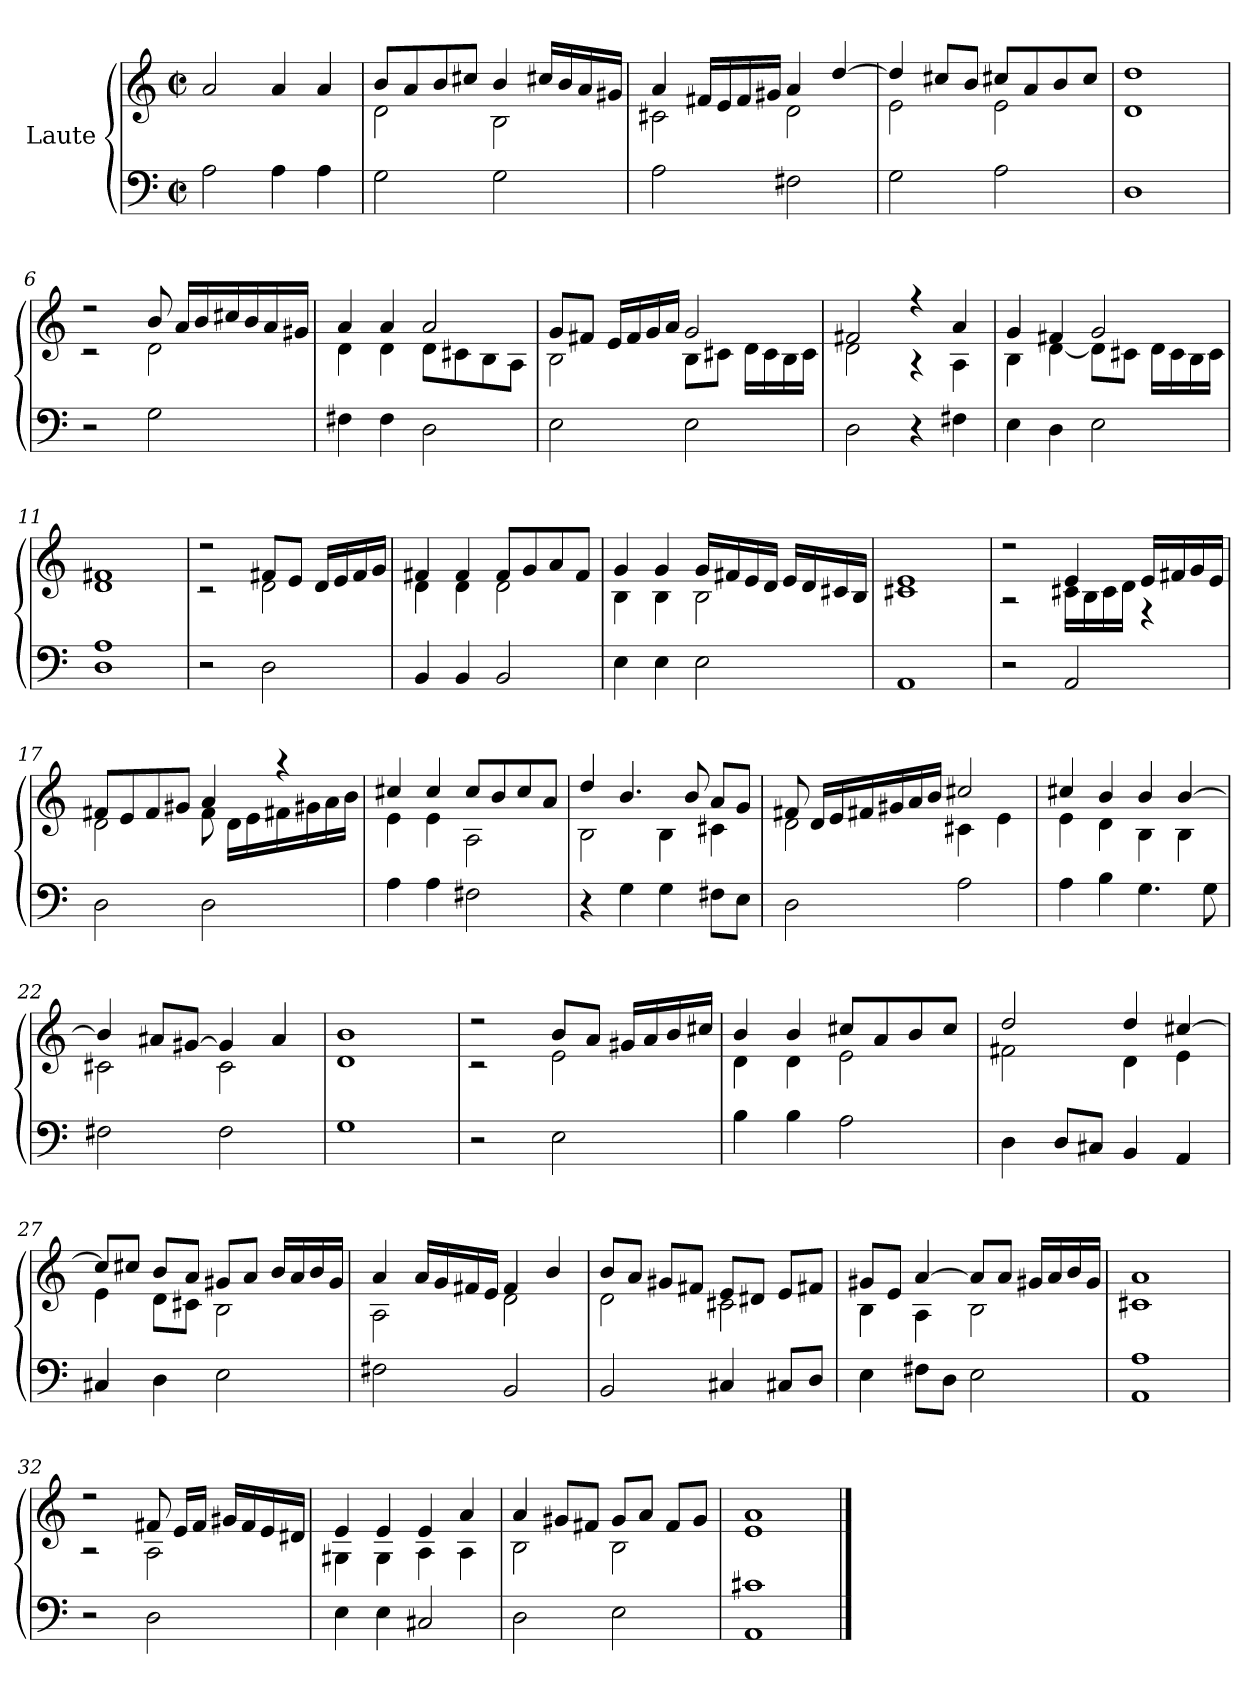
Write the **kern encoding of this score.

**kern	**kern
*part1	*part1
*staff2	*staff1
*I"Laute	*
*clefF4	*clefG2
*k[]	*k[]
*M2/2	*M2/2
*met(c|)	*met(c|)
=1	=1
2A\	2a/
4A\	4a/
4A\	4a/
=2	=2
*	*^
2G\	8b/L	2d\
.	8a/	.
.	8b/	.
.	8cc#X/J	.
2G\	4b/	2B\
.	16cc#X/LL	.
.	16b/	.
.	16a/	.
.	16g#X/JJ	.
=3	=3	=3
2A\	4a/	2c#X\
.	16f#X/LL	.
.	16e/	.
.	16f#/	.
.	16g#X/JJ	.
2F#X\	4a/	2d\
.	[4dd/	.
=4	=4	=4
2G\	4dd/]	2e\
.	8cc#X/L	.
.	8b/J	.
2A\	8cc#X/L	2e\
.	8a/	.
.	8b/	.
.	8cc#/J	.
!!LO:LB:g=z	!!
=5	=5	=5
1D	1dd	1d
=6	=6	=6
2r	2r	2r
2G\	8b/	2d\
.	16a/LL	.
.	16b/	.
.	16cc#X/	.
.	16b/	.
.	16a/	.
.	16g#X/JJ	.
=7	=7	=7
4F#X\	4a/	4d\
4F#\	4a/	4d\
2D\	2a/	8d\L
.	.	8c#X\
.	.	8B\
.	.	8A\J
=8	=8	=8
2E\	8g/L	2B\
.	8f#X/J	.
.	16e/LL	.
.	16f#/	.
.	16g/	.
.	16a/JJ	.
2E\	2g/	8B\L
.	.	8c#X\J
.	.	16d\LL
.	.	16c#\
.	.	16B\
.	.	16c#\JJ
!!LO:LB:g=z	!!
=9	=9	=9
2D\	2f#X/	2d\
4r	4r	4r
4F#X\	4a/	4A\
=10	=10	=10
4E\	4g/	4B\
4D\	4f#X/	[4d\
2E\	2g/	8d\L]
.	.	8c#X\J
.	.	16d\LL
.	.	16c#\
.	.	16B\
.	.	16c#\JJ
=11	=11	=11
1D 1A	1f#X	1d
=12	=12	=12
2r	2r	2r
2D\	8f#X/L	2d\
.	8e/J	.
.	16d/LL	.
.	16e/	.
.	16f#/	.
.	16g/JJ	.
=13	=13	=13
4BB/	4f#X/	4d\
4BB/	4f#/	4d\
2BB/	8f#/L	2d\
.	8g/	.
.	8a/	.
.	8f#/J	.
!!LO:LB:g=z	!!
=14	=14	=14
4E\	4g/	4B\
4E\	4g/	4B\
2E\	16g/LL	2B\
.	16f#X/	.
.	16e/	.
.	16d/JJ	.
.	16e/LL	.
.	16d/	.
.	16c#X/	.
.	16B/JJ	.
=15	=15	=15
1AA	1e	1c#X
=16	=16	=16
2r	2r	2r
2AA/	4e/	16c#X\LL
.	.	16B\
.	.	16c#\
.	.	16d\JJ
.	16e/LL	4r
.	16f#X/	.
.	16g/	.
.	16e/JJ	.
=17	=17	=17
2D\	8f#X/L	2d\
.	8e/	.
.	8f#/	.
.	8g#X/J	.
2D\	4a/	8f#\
.	.	16d\LL
.	.	16e\
.	4r	16f#X\
.	.	16g#X\
.	.	16a\
.	.	16b\JJ
!!LO:LB:g=z	!!
=18	=18	=18
4A\	4cc#X/	4e\
4A\	4cc#/	4e\
2F#X\	8cc#/L	2A\
.	8b/	.
.	8cc#/	.
.	8a/J	.
=19	=19	=19
4r	4dd/	2B\
4G\	4.b/	.
4G\	.	4B\
.	8b/	.
8F#X\L	8a/L	4c#X\
8E\J	8g/J	.
=20	=20	=20
2D\	8f#X/	2d\
.	16d/LL	.
.	16e/	.
.	16f#X/	.
.	16g#X/	.
.	16a/	.
.	16b/JJ	.
2A\	2cc#X/	4c#X\
.	.	4e\
!!LO:LB:g=z	!!
=21	=21	=21
4A\	4cc#X/	4e\
4B\	4b/	4d\
4.G\	4b/	4B\
.	[4b/	4B\
8G\	.	.
=22	=22	=22
2F#X\	4b/]	2c#X\
.	8a#X/L	.
.	[8g#X/J	.
2F#\	4g#/]	2c#\
.	4a#/	.
=23	=23	=23
1G	1b	1d
=24	=24	=24
2r	2r	2r
2E\	8b/L	2e\
.	8a/J	.
.	16g#X/LL	.
.	16a/	.
.	16b/	.
.	16cc#X/JJ	.
!!LO:PB:g=z	!!
=25	=25	=25
4B\	4b/	4d\
4B\	4b/	4d\
2A\	8cc#X/L	2e\
.	8a/	.
.	8b/	.
.	8cc#/J	.
=26	=26	=26
4D\	2dd/	2f#X\
8D/L	.	.
8C#X/J	.	.
4BB/	4dd/	4d\
4AA/	[4cc#X/	4e\
=27	=27	=27
4C#X/	8cc#/L]	4e\
.	8cc#X/J	.
4D\	8b/L	8d\L
.	8a/J	8c#X\J
2E\	8g#X/L	2B\
.	8a/J	.
.	16b/LL	.
.	16a/	.
.	16b/	.
.	16g#/JJ	.
=28	=28	=28
2F#X\	4a/	2A\
.	16a/LL	.
.	16g/	.
.	16f#X/	.
.	16e/JJ	.
2BB/	4f#/	2d\
.	4b/	.
!!LO:LB:g=z	!!
=29	=29	=29
2BB/	8b/L	2d\
.	8a/J	.
.	8g#X/L	.
.	8f#X/J	.
4C#X/	8e/L	2c#X\
.	8d#X/J	.
8C#X/L	8e/L	.
8D/J	8f#X/J	.
=30	=30	=30
4E\	8g#X/L	4B\
.	8e/J	.
8F#X\L	[4a/	4A\
8D\J	.	.
2E\	8a/L]	2B\
.	8a/J	.
.	16g#X/LL	.
.	16a/	.
.	16b/	.
.	16g#/JJ	.
=31	=31	=31
1AA 1A	1a	1c#X
=32	=32	=32
2r	2r	2r
2D\	8f#X/	2A\
.	16e/LL	.
.	16f#/JJ	.
.	16g#X/LL	.
.	16f#/	.
.	16e/	.
.	16d#X/JJ	.
!!LO:LB:g=z	!!
=33	=33	=33
4E\	4e/	4G#X\
4E\	4e/	4G#\
2C#X/	4e/	4A\
.	4a/	4A\
=34	=34	=34
2D\	4a/	2B\
.	8g#X/L	.
.	8f#X/J	.
2E\	8g#/L	2B\
.	8a/J	.
.	8f#/L	.
.	8g#/J	.
=35	=35	=35
1AA 1c#X	1a	1e
*	*v	*v
==	==
*-	*-
